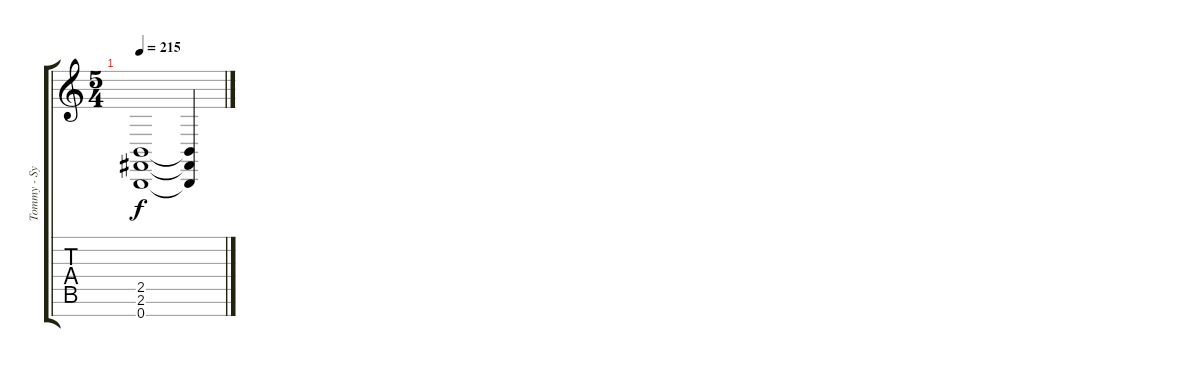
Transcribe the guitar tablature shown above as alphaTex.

\track ("Tommy - Synth" "Tommy - Sy") {instrument fx5brightness}
\staff {score tabs}
\tuning (E4 B3 G3 D3 A2 E2 B1) {hide}
\ts (5 4)
\tempo 215
\clef g2
\ks c
(2.5{t} 2.6{t} 0.7{t}).1{dy f volume 0} (2.5{t} 2.6{t} 0.7{t}).4
